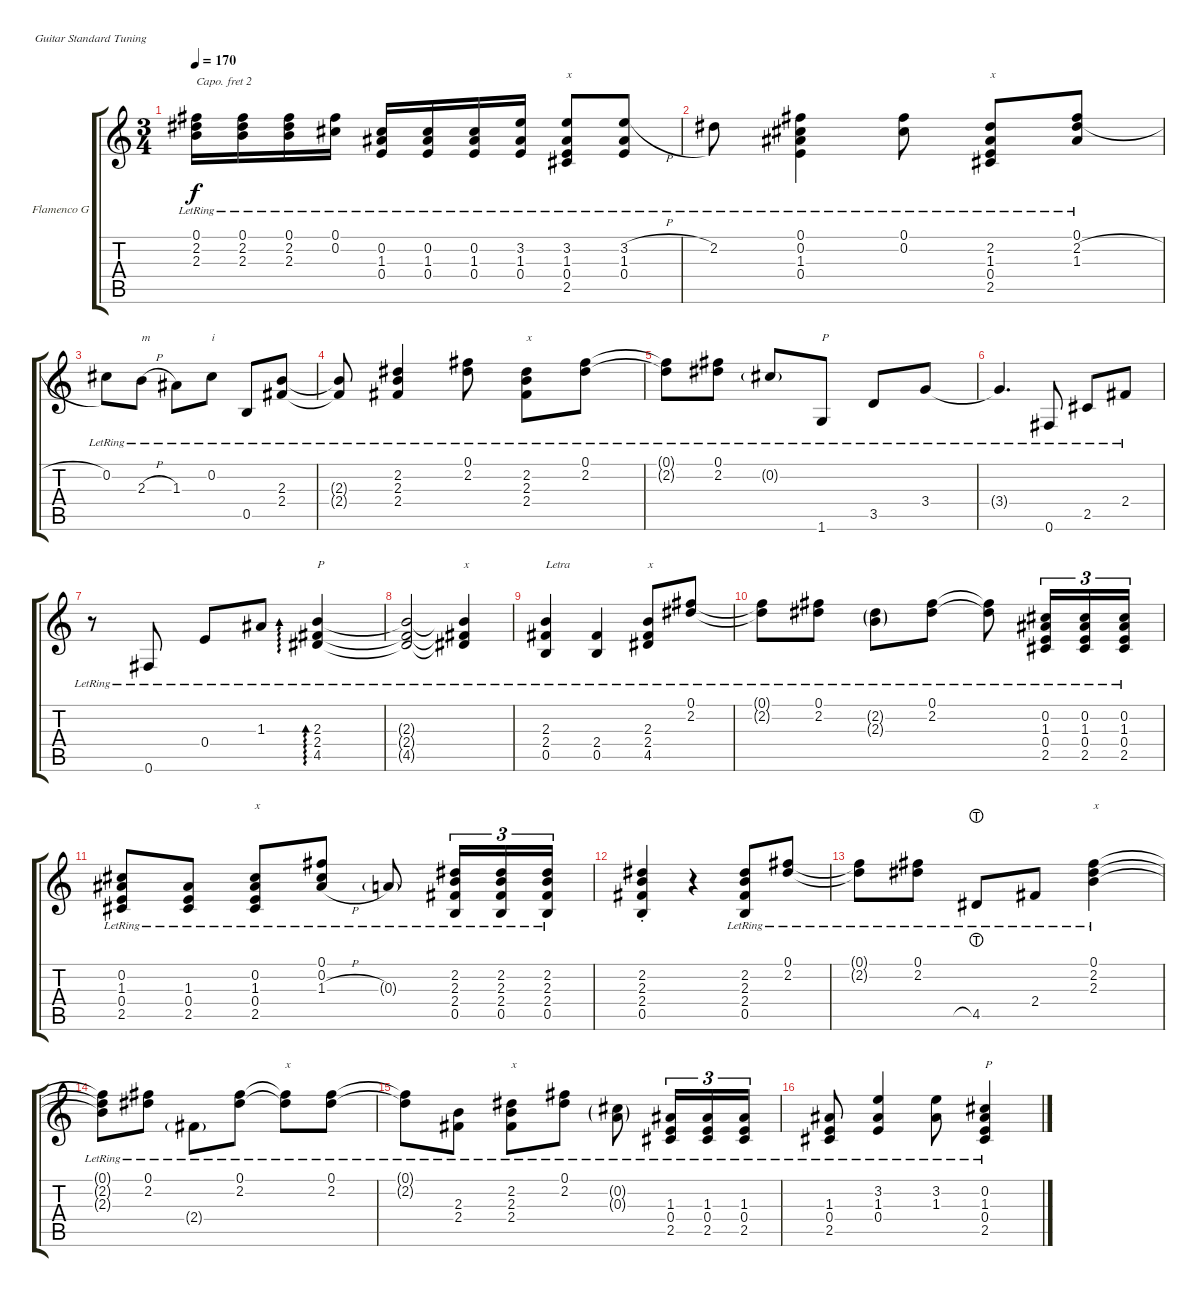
\defaultSystemsLayout 4
\bracketExtendMode groupsimilarinstruments
\firstSystemTrackNameOrientation horizontal
\otherSystemsTrackNameOrientation horizontal
\track ("Flamenco Guitar" "Flamenco G") {instrument acousticguitarnylon}
\staff {score tabs}
\capo 2
\tuning (E4 B3 G3 D3 A2 E2)
\ts (3 4)
\tempo 170
\clef g2
\ks c
(0.1{lr} 2.2{lr} 2.3{lr}).16{dy f} (0.1{lr} 2.2{lr} 2.3{lr}).16 (0.1{lr} 2.2{lr} 2.3{lr}).16 (0.1{lr} 0.2{lr}).16 (0.4{lr} 1.3{lr} 0.2{lr}).16 (0.4{lr} 1.3{lr} 0.2{lr}).16 (0.4{lr} 1.3{lr} 0.2{lr}).16 (0.4{lr} 1.3{lr} 3.2{lr}).16 (2.5{lr} 0.4{lr} 1.3{lr} 3.2{lr}).8{txt "x"} (3.2{h lr} 1.3{lr} 0.4{lr}).8 |
2.2{lr}.8 (0.2{lr} 0.1{lr} 1.3{lr} 0.4{lr}).4 (0.1{lr} 0.2{lr}).8 (2.2{lr} 2.5{lr} 0.4{lr} 1.3{lr}).8{txt "x"} (2.2{h lr} 1.3{lr} 0.1{lr}).8 |
0.2{lr}.8 2.3{h lr}.8{txt "m"} 1.3{lr}.8 0.2{lr}.8{txt "i"} 0.5{lr}.8 (2.4{lr} 2.3{lr}).8 |
(2.3{lr t} 2.4{lr t}).8 (2.3{lr} 2.2{lr} 2.4{lr}).4 (0.1{lr} 2.2{lr}).8 (2.4{lr} 2.3{lr} 2.2{lr}).8{txt "x"} (0.1{lr} 2.2{lr}).8 |
(2.2{lr t} 0.1{lr t}).8 (0.1{lr} 2.2{lr}).8 0.2{g lr}.8 1.6{lr}.8{txt "P"} 3.5{lr}.8 3.4{lr}.8 |
3.4{lr t}.4{d} 0.6{lr}.8 2.5{lr}.8 2.4{lr}.8 |
r.8 0.6{lr}.8 0.4{lr}.8 1.3{lr}.8 (2.3{lr} 4.5{lr} 2.4{lr}).4{ad 0 txt "P"} |
(4.5{lr t} 2.4{lr t} 2.3{lr t}).2 (2.3{lr t} 2.4{lr t} 4.5{lr t}).4{txt "x"} |
(0.5{lr} 2.4{lr} 2.3{lr}).4{txt "Letra"} (0.5{lr} 2.4{lr}).4 (4.5{lr} 2.4{lr} 2.3{lr}).8{txt "x"} (0.1{lr} 2.2{lr}).8 |
(2.2{lr t} 0.1{lr t}).8 (0.1{lr} 2.2{lr}).8 (2.2{g lr} 2.3{g lr}).8 (0.1{lr} 2.2{lr}).8 (0.1{lr t} 2.2{lr t}).8 (2.5{lr} 0.4{lr} 1.3{lr} 0.2{lr}).16{tu (3 2)} (2.5{lr} 0.4{lr} 1.3{lr} 0.2{lr}).16{tu (3 2)} (2.5{lr} 0.4{lr} 1.3{lr} 0.2{lr}).16{tu (3 2)} |
(1.3{lr} 0.4{lr} 2.5{lr} 0.2{lr}).8 (2.5{lr} 0.4{lr} 1.3{lr}).8 (2.5{lr} 0.4{lr} 1.3{lr} 0.2{lr}).8{txt "x"} (0.1{lr} 0.2{lr} 1.3{h lr}).8 0.3{g lr}.8 (0.5{lr} 2.4{lr} 2.3{lr} 2.2{lr}).16{tu (3 2)} (0.5{lr} 2.4{lr} 2.3{lr} 2.2{lr}).16{tu (3 2)} (0.5{lr} 2.4{lr} 2.3{lr} 2.2{lr}).16{tu (3 2)} |
(0.5{st} 2.4{st} 2.3{st} 2.2{st}).4 r.4 (0.5{lr} 2.4{lr} 2.3{lr} 2.2{lr}).8 (0.1{lr} 2.2{lr}).8 |
(2.2{lr t} 0.1{lr t}).8 (0.1{lr} 2.2{lr}).8 4.5{lht lr}.8 2.4{lr}.8 (2.3{lr} 2.2{lr} 0.1{lr}).4{txt "x"} |
(0.1{lr t} 2.2{lr t} 2.3{lr t}).8 (0.1{lr} 2.2{lr}).8 2.4{g lr}.8 (0.1{lr} 2.2{lr}).8 (2.2{lr t} 0.1{lr t}).8{txt "x"} (2.2{lr} 0.1{lr}).8 |
(0.1{lr t} 2.2{lr t}).8 (2.4{lr} 2.3{lr}).8 (2.4{lr} 2.3{lr} 2.2{lr}).8{txt "x"} (0.1{lr} 2.2{lr}).8 (0.2{g lr} 0.3{g lr}).8 (2.5{lr} 0.4{lr} 1.3{lr}).16{tu (3 2)} (2.5{lr} 0.4{lr} 1.3{lr}).16{tu (3 2)} (2.5{lr} 0.4{lr} 1.3{lr}).16{tu (3 2)} |
(2.5{lr} 0.4{lr} 1.3{lr}).8 (3.2{lr} 1.3{lr} 0.4{lr}).4 (3.2{lr} 1.3{lr}).8 (2.5{lr} 0.4{lr} 1.3{lr} 0.2{lr}).4{txt "P"}
